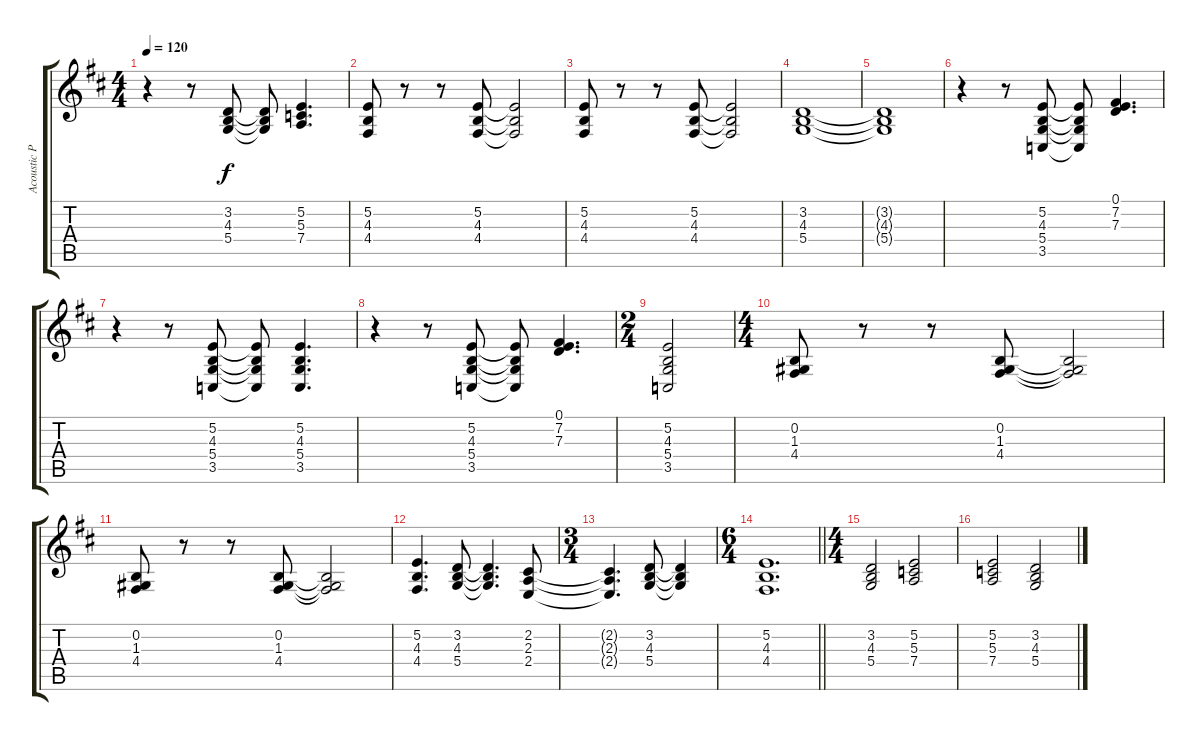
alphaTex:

\track ("Acoustic Piano" "Acoustic P") {instrument brightacousticpiano}
\staff {score tabs}
\tuning (E4 B3 G3 D3 A2 E2) {hide}
\ts (4 4)
\tempo 120
\clef g2
\ks d
r.4{dy f} r.8 (3.2 4.3 5.4).8 (3.2{t} 4.3{t} 5.4{t}).8 (5.2 5.3 7.4).4{d} |
(5.2 4.3 4.4).8 r.8 r.8 (5.2 4.3 4.4).8 (5.2{t} 4.3{t} 4.4{t}).2 |
(5.2 4.3 4.4).8 r.8 r.8 (5.2 4.3 4.4).8 (5.2{t} 4.3{t} 4.4{t}).2 |
(3.2 4.3 5.4).1 |
(3.2{t} 4.3{t} 5.4{t}).1 |
r.4 r.8 (5.2 4.3 5.4 3.5).8 (5.2{t} 4.3{t} 5.4{t} 3.5{t}).8 (0.1 7.2 7.3).4{d} |
r.4 r.8 (5.2 4.3 5.4 3.5).8 (5.2{t} 4.3{t} 5.4{t} 3.5{t}).8 (5.2 4.3 5.4 3.5).4{d} |
r.4 r.8 (5.2 4.3 5.4 3.5).8 (5.2{t} 4.3{t} 5.4{t} 3.5{t}).8 (0.1 7.2 7.3).4{d} |
\ts (2 4)
(5.2 4.3 5.4 3.5).2 |
\ts (4 4)
(0.2 1.3 4.4).8 r.8 r.8 (0.2 1.3 4.4).8 (0.2{t} 1.3{t} 4.4{t}).2 |
(0.2 1.3 4.4).8 r.8 r.8 (0.2 1.3 4.4).8 (0.2{t} 1.3{t} 4.4{t}).2 |
(5.2 4.3 4.4).4{d} (3.2 4.3 5.4).8 (3.2{t} 4.3{t} 5.4{t}).4{d} (2.2 2.3 2.4).8 |
\ts (3 4)
(2.2{t} 2.3{t} 2.4{t}).4{d} (3.2 4.3 5.4).8 (3.2{t} 4.3{t} 5.4{t}).4 |
\ts (6 4)
\barLineRight lightlight
(5.2 4.3 4.4).1{d} |
\ts (4 4)
(3.2 4.3 5.4).2 (5.2 5.3 7.4).2 |
(5.2 5.3 7.4).2 (3.2 4.3 5.4).2
